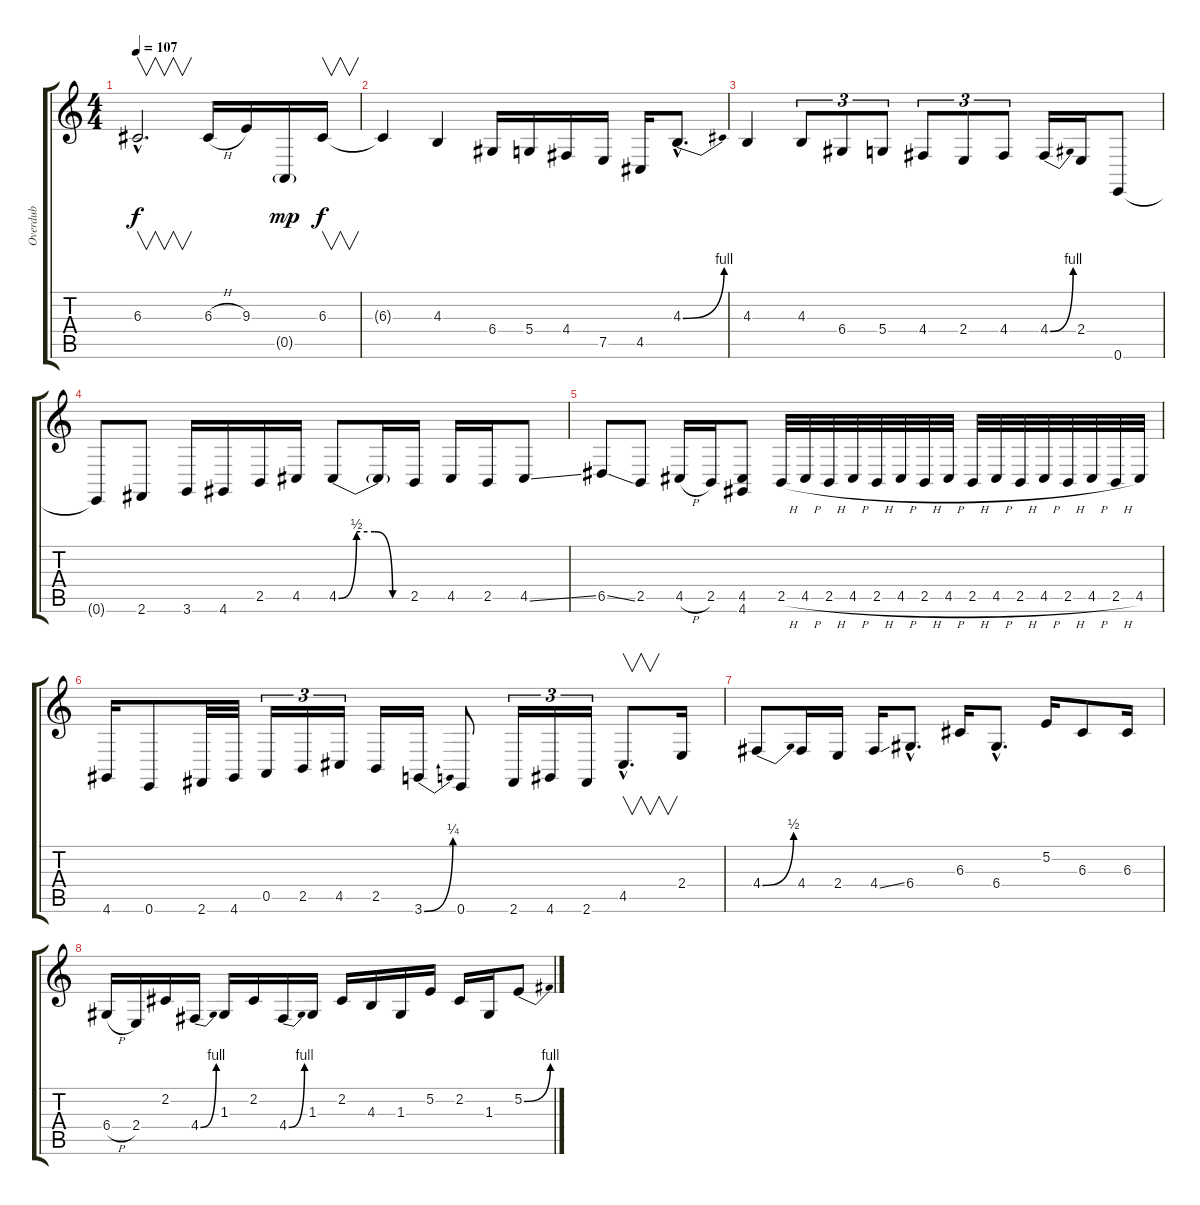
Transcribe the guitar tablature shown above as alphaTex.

\track ("Overdub" "Overdub") {instrument voiceoohs}
\staff {score tabs}
\tuning (E4 B3 G3 D3 A2 E2) {hide}
\ts (4 4)
\tempo 107
\clef g2
\ks c
6.3{hac}.2{v d dy f instrument voiceoohs} 6.3{h}.16 9.3.16 0.5{g}.16{dy mp} 6.3.16{v dy f} |
6.3{t}.4 4.3.4 6.4.16 5.4.16 4.4.16 7.5.16 4.5.16 4.3{be (bend 0 0 60 4) hac}.8{d} |
4.3.4 4.3.8{tu (3 2)} 6.4.8{tu (3 2)} 5.4.8{tu (3 2)} 4.4.8{tu (3 2)} 2.4.8{tu (3 2)} 4.4.8{tu (3 2)} 4.4{be (bend 0 0 60 4)}.16 2.4.16 0.6.8 |
0.6{t}.8 2.6.8 3.6.16 4.6.16 2.5.16 4.5.16 4.5{be (custom 0 0 15 2 30 2 45 0 60 0)}.8 4.5{t}.16 2.5.16 4.5.16 2.5.16 4.5{ss}.8 |
6.5{ss}.8 2.5.8 4.5{h}.16 2.5.16 (4.5 4.6).8 2.5{h}.32 4.5{h}.32 2.5{h}.32 4.5{h}.32 2.5{h}.32 4.5{h}.32 2.5{h}.32 4.5{h}.32 2.5{h}.32 4.5{h}.32 2.5{h}.32 4.5{h}.32 2.5{h}.32 4.5{h}.32 2.5{h}.32 4.5.32 |
4.6.16 0.6.8 2.6.32 4.6.32 0.5.16{tu (3 2)} 2.5.16{tu (3 2)} 4.5.16{tu (3 2)} 2.5.16 3.6{be (bend 0 0 60 1)}.16 0.6.8 2.6.16{tu (3 2)} 4.6.16{tu (3 2)} 2.6.16{tu (3 2)} 4.5{hac}.8{v d} 2.4.16 |
4.4{be (bend 0 0 60 2)}.8 4.4.16 2.4.16 4.4{ss}.16 6.4{hac}.8{d} 6.3.16 6.4{hac}.8{d} 5.2.16 6.3.8 6.3.16 |
6.4{h}.16 2.4.16 2.2.16 4.4{be (bend 0 0 60 4)}.16 1.3.16 2.2.16 4.4{be (bend 0 0 60 4)}.16 1.3.16 2.2.16 4.3.16 1.3.16 5.2.16 2.2.16 1.3.16 5.2{be (bend 0 0 60 4)}.8
